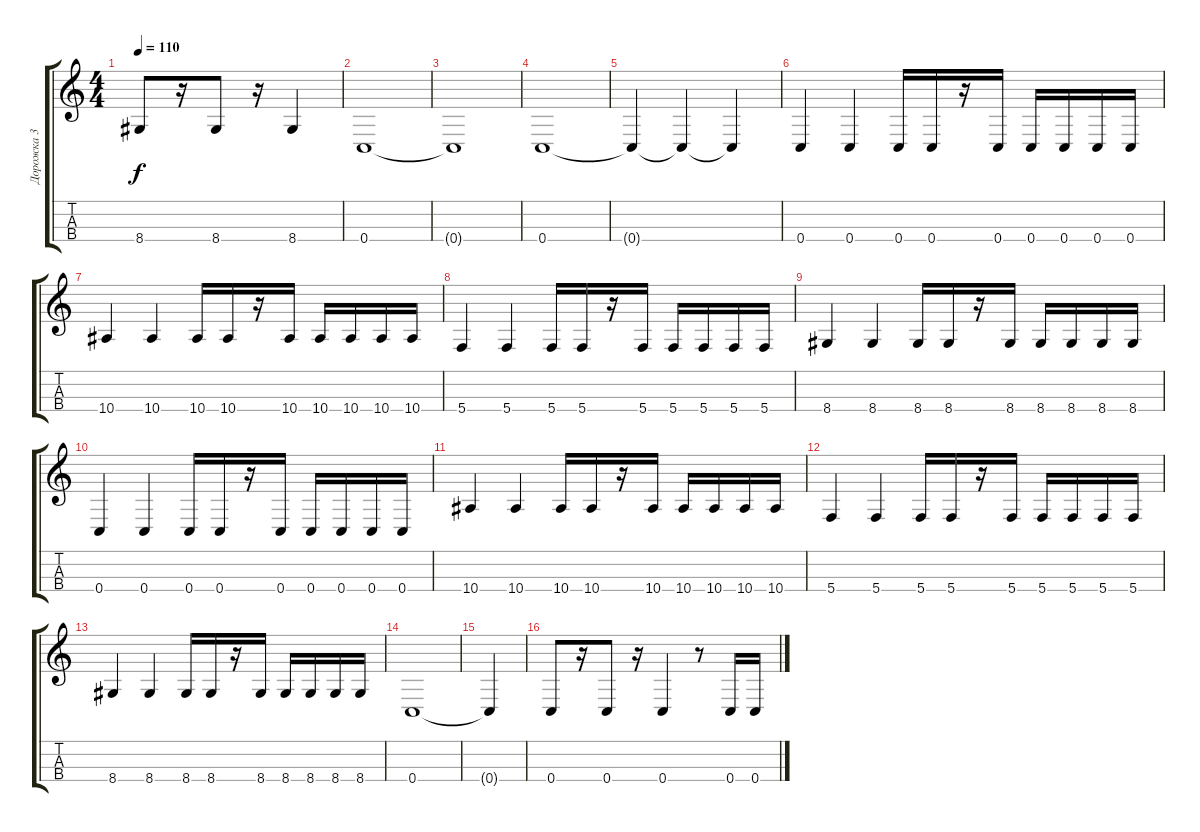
\track ("Дорожка 3" "Дорожка 3") {instrument electricbassfinger}
\staff {score tabs}
\tuning (F3 C3 G2 C2) {hide}
\ts (4 4)
\tempo 110
\clef g2
\ks c
8.4.8{dy f} r.16 8.4.8 r.16 8.4.4 |
0.4.1 |
0.4{t}.1 |
0.4.1 |
0.4{t}.4 0.4{t}.4 0.4{t}.4 |
0.4.4 0.4.4 0.4.16 0.4.16 r.16 0.4.16 0.4.16 0.4.16 0.4.16 0.4.16 |
10.4.4 10.4.4 10.4.16 10.4.16 r.16 10.4.16 10.4.16 10.4.16 10.4.16 10.4.16 |
5.4.4 5.4.4 5.4.16 5.4.16 r.16 5.4.16 5.4.16 5.4.16 5.4.16 5.4.16 |
8.4.4 8.4.4 8.4.16 8.4.16 r.16 8.4.16 8.4.16 8.4.16 8.4.16 8.4.16 |
0.4.4 0.4.4 0.4.16 0.4.16 r.16 0.4.16 0.4.16 0.4.16 0.4.16 0.4.16 |
10.4.4 10.4.4 10.4.16 10.4.16 r.16 10.4.16 10.4.16 10.4.16 10.4.16 10.4.16 |
5.4.4 5.4.4 5.4.16 5.4.16 r.16 5.4.16 5.4.16 5.4.16 5.4.16 5.4.16 |
8.4.4 8.4.4 8.4.16 8.4.16 r.16 8.4.16 8.4.16 8.4.16 8.4.16 8.4.16 |
0.4.1 |
0.4{t}.4 |
0.4.8 r.16 0.4.8 r.16 0.4.4 r.8 0.4.16 0.4.16
